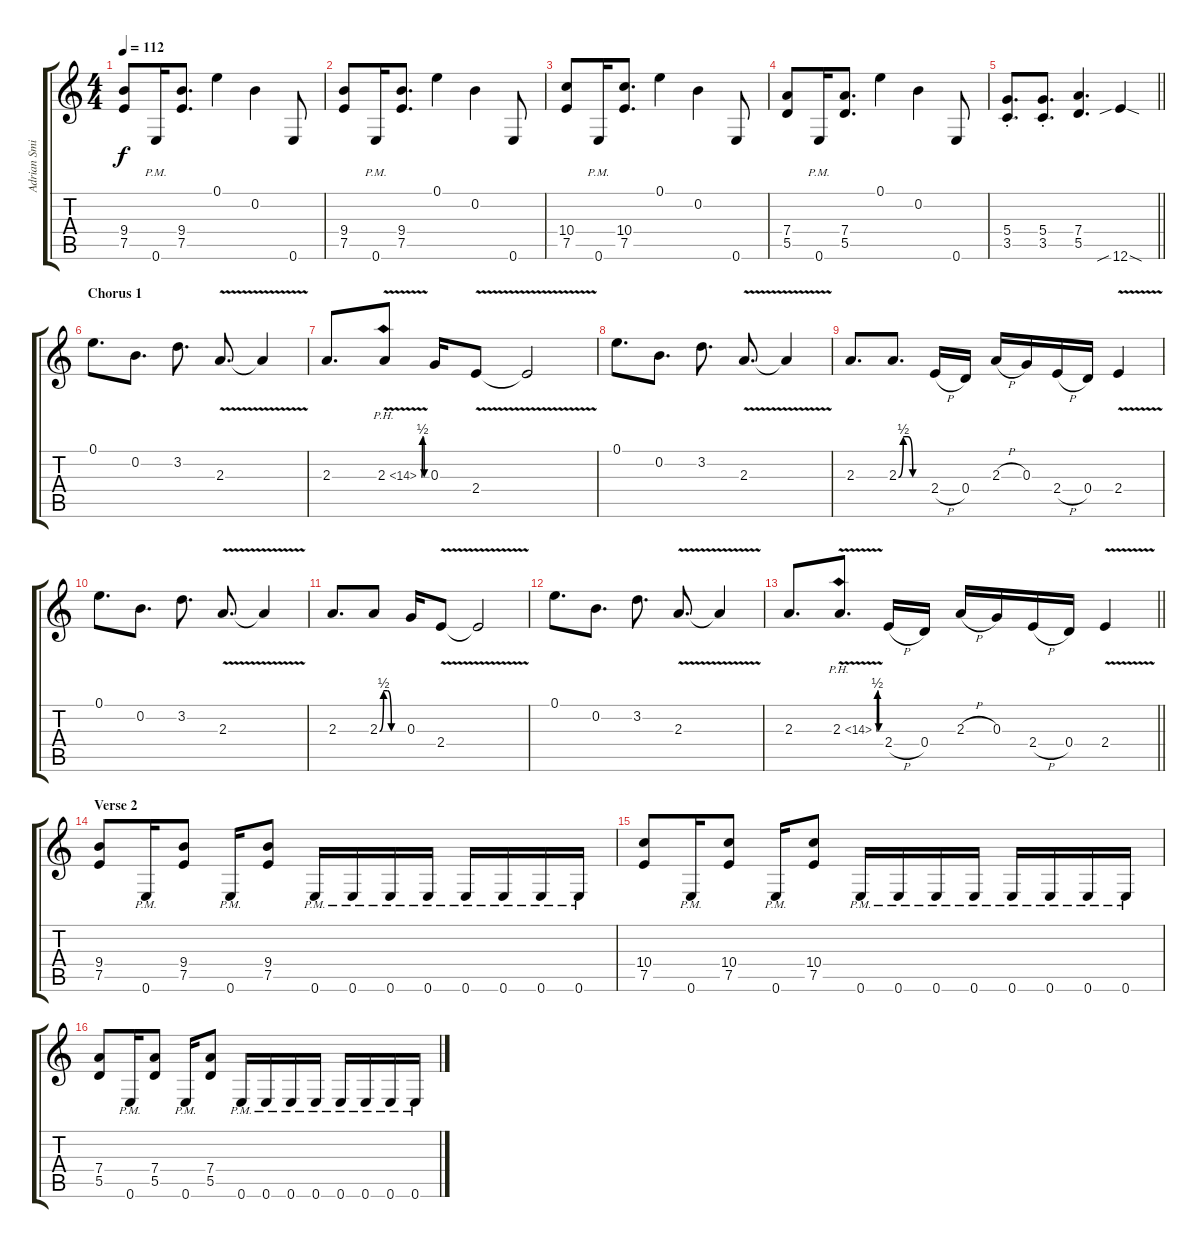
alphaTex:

\track ("Adrian Smith" "Adrian Smi") {instrument overdrivenguitar}
\staff {score tabs}
\tuning (E4 B3 G3 D3 A2 E2) {hide}
\ts (4 4)
\tempo 112
\clef g2
\ks c
(9.4 7.5).8{dy f} 0.6{pm}.16 (9.4 7.5).8{d} 0.1.4 0.2.4 0.6.8 |
(9.4 7.5).8 0.6{pm}.16 (9.4 7.5).8{d} 0.1.4 0.2.4 0.6.8 |
(10.4 7.5).8 0.6{pm}.16 (10.4 7.5).8{d} 0.1.4 0.2.4 0.6.8 |
(7.4 5.5).8 0.6{pm}.16 (7.4 5.5).8{d} 0.1.4 0.2.4 0.6.8 |
\barLineRight lightlight
(5.4{st} 3.5{st}).8{d} (5.4{st} 3.5{st}).8{d} (7.4 5.5).4{d} 12.6{sib sod}.4 |
\section ("" "Chorus 1")
0.1.8{d} 0.2.8{d} 3.2.8{d} 2.3{v}.8{d} 2.3{t}.4 |
2.3.8{d} 2.3{be (custom 0 0 10 2 20 2 30 0 60 0) ph 12 v}.8 0.3.16 2.4{v}.8 2.4{t}.2 |
0.1.8{d} 0.2.8{d} 3.2.8{d} 2.3{v}.8{d} 2.3{t}.4 |
2.3.8{d} 2.3{be (custom 0 0 10 2 20 2 30 0 60 0)}.8{d} 2.4{h}.16 0.4.16 2.3{h}.16 0.3.16 2.4{h}.16 0.4.16 2.4{v}.4 |
0.1.8{d} 0.2.8{d} 3.2.8{d} 2.3{v}.8{d} 2.3{t}.4 |
2.3.8{d} 2.3{be (custom 0 0 10 2 20 2 30 0 60 0)}.8 0.3.16 2.4{v}.8 2.4{t}.2 |
0.1.8{d} 0.2.8{d} 3.2.8{d} 2.3{v}.8{d} 2.3{t}.4 |
\barLineRight lightlight
2.3.8{d} 2.3{be (custom 0 0 10 2 20 2 30 0 60 0) ph 12 v}.8{d} 2.4{h}.16 0.4.16 2.3{h}.16 0.3.16 2.4{h}.16 0.4.16 2.4{v}.4 |
\section ("" "Verse 2")
(9.4 7.5).8 0.6{pm}.16 (9.4 7.5).8 0.6{pm}.16 (9.4 7.5).8 0.6{pm}.16 0.6{pm}.16 0.6{pm}.16 0.6{pm}.16 0.6{pm}.16 0.6{pm}.16 0.6{pm}.16 0.6{pm}.16 |
(10.4 7.5).8 0.6{pm}.16 (10.4 7.5).8 0.6{pm}.16 (10.4 7.5).8 0.6{pm}.16 0.6{pm}.16 0.6{pm}.16 0.6{pm}.16 0.6{pm}.16 0.6{pm}.16 0.6{pm}.16 0.6{pm}.16 |
(7.4 5.5).8 0.6{pm}.16 (7.4 5.5).8 0.6{pm}.16 (7.4 5.5).8 0.6{pm}.16 0.6{pm}.16 0.6{pm}.16 0.6{pm}.16 0.6{pm}.16 0.6{pm}.16 0.6{pm}.16 0.6{pm}.16
